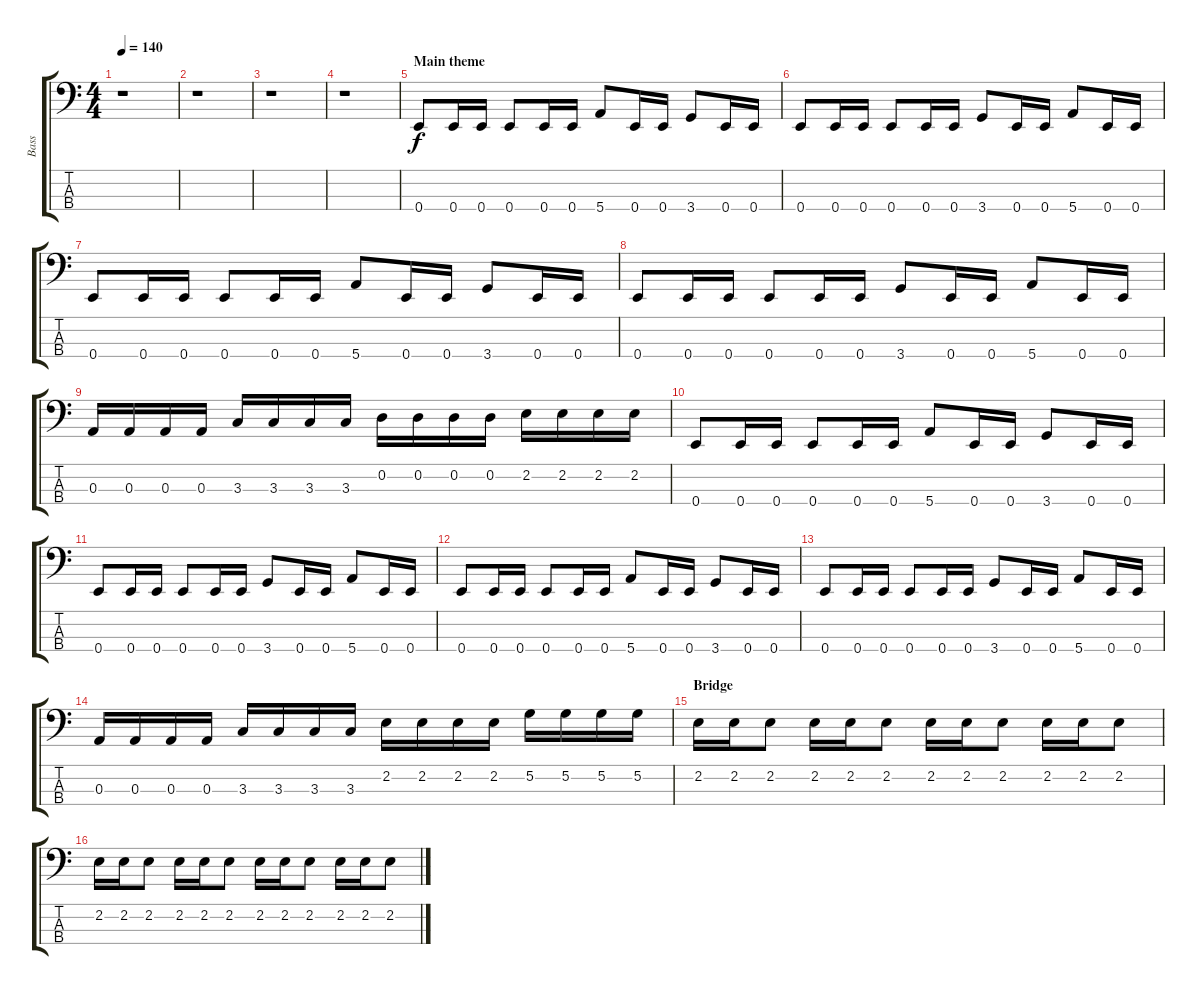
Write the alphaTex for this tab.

\track ("Bass" "Bass") {instrument electricbasspick}
\staff {score tabs}
\tuning (G2 D2 A1 E1) {hide}
\ts (4 4)
\tempo 140
\clef f4
\ks c
r.1{dy f} |
r.1 |
r.1 |
r.1 |
\section ("" "Main theme")
0.4.8 0.4.16 0.4.16 0.4.8 0.4.16 0.4.16 5.4.8 0.4.16 0.4.16 3.4.8 0.4.16 0.4.16 |
0.4.8 0.4.16 0.4.16 0.4.8 0.4.16 0.4.16 3.4.8 0.4.16 0.4.16 5.4.8 0.4.16 0.4.16 |
0.4.8 0.4.16 0.4.16 0.4.8 0.4.16 0.4.16 5.4.8 0.4.16 0.4.16 3.4.8 0.4.16 0.4.16 |
0.4.8 0.4.16 0.4.16 0.4.8 0.4.16 0.4.16 3.4.8 0.4.16 0.4.16 5.4.8 0.4.16 0.4.16 |
0.3.16 0.3.16 0.3.16 0.3.16 3.3.16 3.3.16 3.3.16 3.3.16 0.2.16 0.2.16 0.2.16 0.2.16 2.2.16 2.2.16 2.2.16 2.2.16 |
0.4.8 0.4.16 0.4.16 0.4.8 0.4.16 0.4.16 5.4.8 0.4.16 0.4.16 3.4.8 0.4.16 0.4.16 |
0.4.8 0.4.16 0.4.16 0.4.8 0.4.16 0.4.16 3.4.8 0.4.16 0.4.16 5.4.8 0.4.16 0.4.16 |
0.4.8 0.4.16 0.4.16 0.4.8 0.4.16 0.4.16 5.4.8 0.4.16 0.4.16 3.4.8 0.4.16 0.4.16 |
0.4.8 0.4.16 0.4.16 0.4.8 0.4.16 0.4.16 3.4.8 0.4.16 0.4.16 5.4.8 0.4.16 0.4.16 |
0.3.16 0.3.16 0.3.16 0.3.16 3.3.16 3.3.16 3.3.16 3.3.16 2.2.16 2.2.16 2.2.16 2.2.16 5.2.16 5.2.16 5.2.16 5.2.16 |
\section ("" "Bridge")
2.2.16 2.2.16 2.2.8 2.2.16 2.2.16 2.2.8 2.2.16 2.2.16 2.2.8 2.2.16 2.2.16 2.2.8 |
2.2.16 2.2.16 2.2.8 2.2.16 2.2.16 2.2.8 2.2.16 2.2.16 2.2.8 2.2.16 2.2.16 2.2.8
